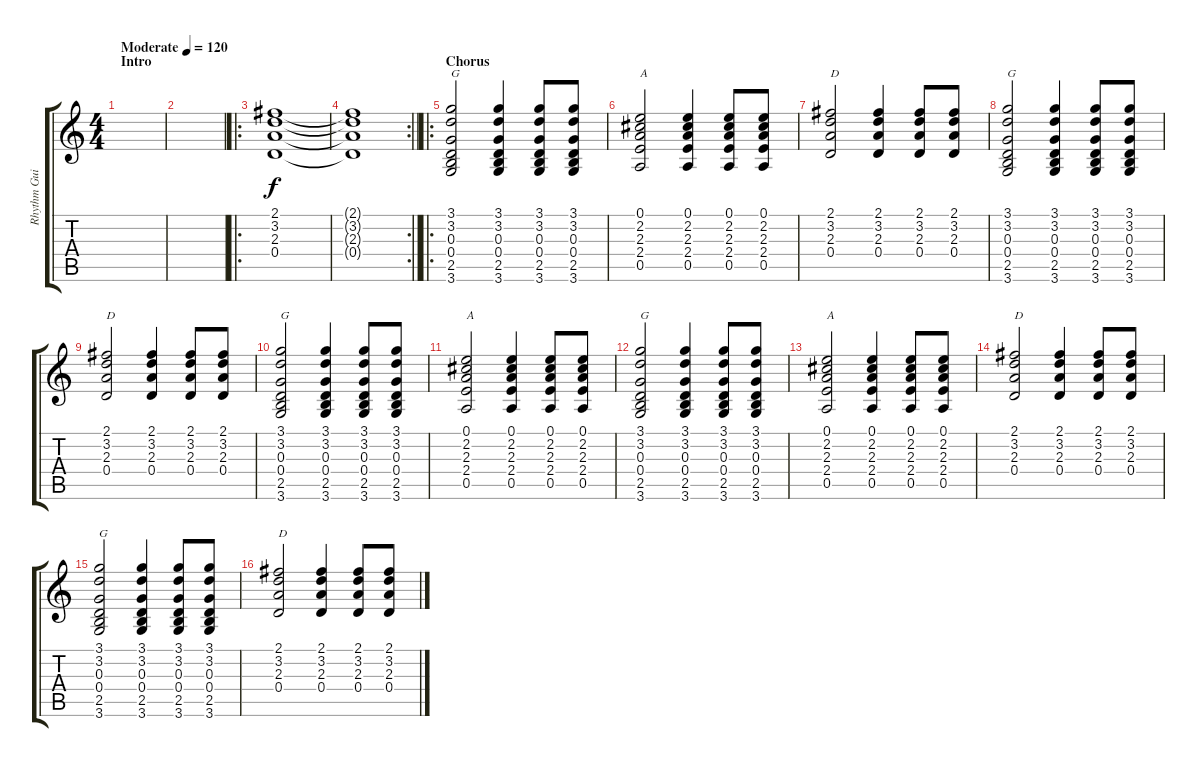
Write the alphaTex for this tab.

\track ("Rhythm Guitar" "Rhythm Gui") {instrument acousticguitarsteel}
\staff {score tabs}
\tuning (E4 B3 G3 D3 A2 E2) {hide}
\ts (4 4)
\section ("" "Intro")
\tempo (120 "Moderate")
\clef g2
\ks c
|
|
\ro
(2.1 3.2 2.3 0.4).1 |
\rc 2
\barLineRight lightlight
(2.1{t} 3.2{t} 2.3{t} 0.4{t}).1 |
\ro
\section ("" "Chorus")
(3.1 3.2 0.3 0.4 2.5 3.6).2{txt "G"} (3.1 3.2 0.3 0.4 2.5 3.6).4 (3.1 3.2 0.3 0.4 2.5 3.6).8 (3.1 3.2 0.3 0.4 2.5 3.6).8 |
(0.1 2.2 2.3 2.4 0.5).2{txt "A"} (0.1 2.2 2.3 2.4 0.5).4 (0.1 2.2 2.3 2.4 0.5).8 (0.1 2.2 2.3 2.4 0.5).8 |
(2.1 3.2 2.3 0.4).2{txt "D"} (2.1 3.2 2.3 0.4).4 (2.1 3.2 2.3 0.4).8 (2.1 3.2 2.3 0.4).8 |
(3.1 3.2 0.3 0.4 2.5 3.6).2{txt "G"} (3.1 3.2 0.3 0.4 2.5 3.6).4 (3.1 3.2 0.3 0.4 2.5 3.6).8 (3.1 3.2 0.3 0.4 2.5 3.6).8 |
(2.1 3.2 2.3 0.4).2{txt "D"} (2.1 3.2 2.3 0.4).4 (2.1 3.2 2.3 0.4).8 (2.1 3.2 2.3 0.4).8 |
(3.1 3.2 0.3 0.4 2.5 3.6).2{txt "G"} (3.1 3.2 0.3 0.4 2.5 3.6).4 (3.1 3.2 0.3 0.4 2.5 3.6).8 (3.1 3.2 0.3 0.4 2.5 3.6).8 |
(0.1 2.2 2.3 2.4 0.5).2{txt "A"} (0.1 2.2 2.3 2.4 0.5).4 (0.1 2.2 2.3 2.4 0.5).8 (0.1 2.2 2.3 2.4 0.5).8 |
(3.1 3.2 0.3 0.4 2.5 3.6).2{txt "G"} (3.1 3.2 0.3 0.4 2.5 3.6).4 (3.1 3.2 0.3 0.4 2.5 3.6).8 (3.1 3.2 0.3 0.4 2.5 3.6).8 |
(0.1 2.2 2.3 2.4 0.5).2{txt "A"} (0.1 2.2 2.3 2.4 0.5).4 (0.1 2.2 2.3 2.4 0.5).8 (0.1 2.2 2.3 2.4 0.5).8 |
(2.1 3.2 2.3 0.4).2{txt "D"} (2.1 3.2 2.3 0.4).4 (2.1 3.2 2.3 0.4).8 (2.1 3.2 2.3 0.4).8 |
(3.1 3.2 0.3 0.4 2.5 3.6).2{txt "G"} (3.1 3.2 0.3 0.4 2.5 3.6).4 (3.1 3.2 0.3 0.4 2.5 3.6).8 (3.1 3.2 0.3 0.4 2.5 3.6).8 |
(2.1 3.2 2.3 0.4).2{txt "D"} (2.1 3.2 2.3 0.4).4 (2.1 3.2 2.3 0.4).8 (2.1 3.2 2.3 0.4).8
